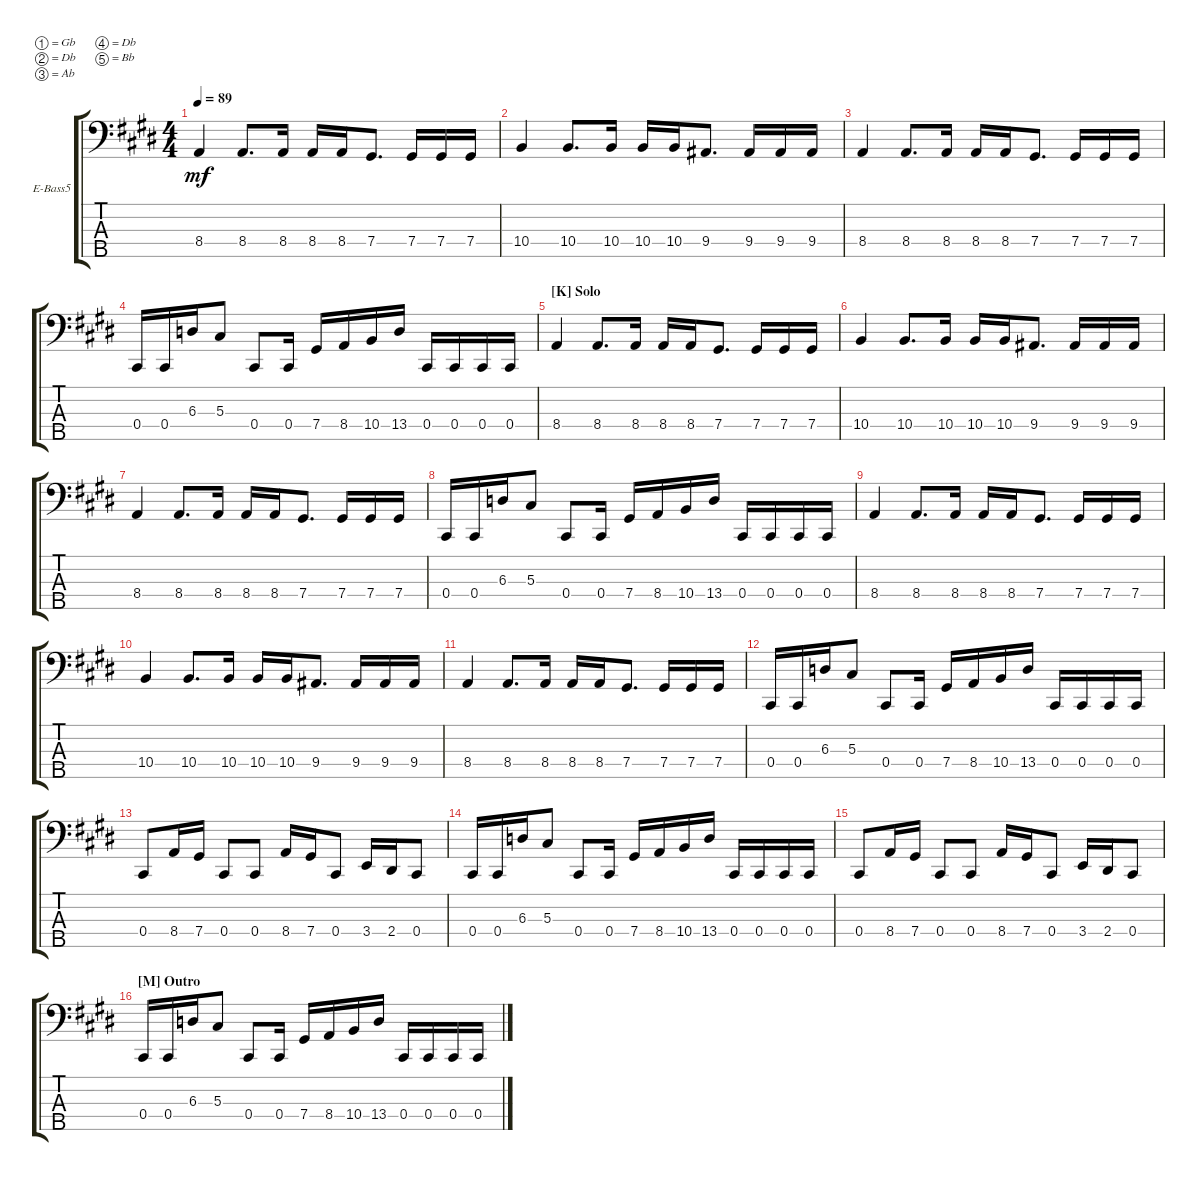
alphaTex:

\defaultSystemsLayout 4
\bracketExtendMode groupsimilarinstruments
\firstSystemTrackNameOrientation horizontal
\otherSystemsTrackNameOrientation horizontal
\track ("Electric Bass" "E-Bass5") {instrument electricbassfinger}
\staff {score tabs}
\tuning (Gb2 Db2 Ab1 Db1 Bb0)
\ts (4 4)
\tempo 89
\clef f4
\ks c#minor
8.4.4{dy mf} 8.4.8{d} 8.4.16 8.4.16 8.4.16 7.4.8{d} 7.4.16 7.4.16 7.4.16 |
10.4.4 10.4.8{d} 10.4.16 10.4.16 10.4.16 9.4.8{d} 9.4.16 9.4.16 9.4.16 |
8.4.4 8.4.8{d} 8.4.16 8.4.16 8.4.16 7.4.8{d} 7.4.16 7.4.16 7.4.16 |
0.4.16 0.4.16 6.3.16 5.3.8 0.4.8 0.4.16 7.4.16 8.4.16 10.4.16 13.4.16 0.4.16 0.4.16 0.4.16 0.4.16 |
\section ("K" "Solo")
8.4.4 8.4.8{d} 8.4.16 8.4.16 8.4.16 7.4.8{d} 7.4.16 7.4.16 7.4.16 |
10.4.4 10.4.8{d} 10.4.16 10.4.16 10.4.16 9.4.8{d} 9.4.16 9.4.16 9.4.16 |
8.4.4 8.4.8{d} 8.4.16 8.4.16 8.4.16 7.4.8{d} 7.4.16 7.4.16 7.4.16 |
0.4.16 0.4.16 6.3.16 5.3.8 0.4.8 0.4.16 7.4.16 8.4.16 10.4.16 13.4.16 0.4.16 0.4.16 0.4.16 0.4.16 |
8.4.4 8.4.8{d} 8.4.16 8.4.16 8.4.16 7.4.8{d} 7.4.16 7.4.16 7.4.16 |
10.4.4 10.4.8{d} 10.4.16 10.4.16 10.4.16 9.4.8{d} 9.4.16 9.4.16 9.4.16 |
8.4.4 8.4.8{d} 8.4.16 8.4.16 8.4.16 7.4.8{d} 7.4.16 7.4.16 7.4.16 |
0.4.16 0.4.16 6.3.16 5.3.8 0.4.8 0.4.16 7.4.16 8.4.16 10.4.16 13.4.16 0.4.16 0.4.16 0.4.16 0.4.16 |
0.4.8 8.4.16 7.4.16 0.4.8 0.4.8 8.4.16 7.4.16 0.4.8 3.4.16 2.4.16 0.4.8 |
0.4.16 0.4.16 6.3.16 5.3.8 0.4.8 0.4.16 7.4.16 8.4.16 10.4.16 13.4.16 0.4.16 0.4.16 0.4.16 0.4.16 |
0.4.8 8.4.16 7.4.16 0.4.8 0.4.8 8.4.16 7.4.16 0.4.8 3.4.16 2.4.16 0.4.8 |
\section ("M" "Outro")
0.4.16 0.4.16 6.3.16 5.3.8 0.4.8 0.4.16 7.4.16 8.4.16 10.4.16 13.4.16 0.4.16 0.4.16 0.4.16 0.4.16
